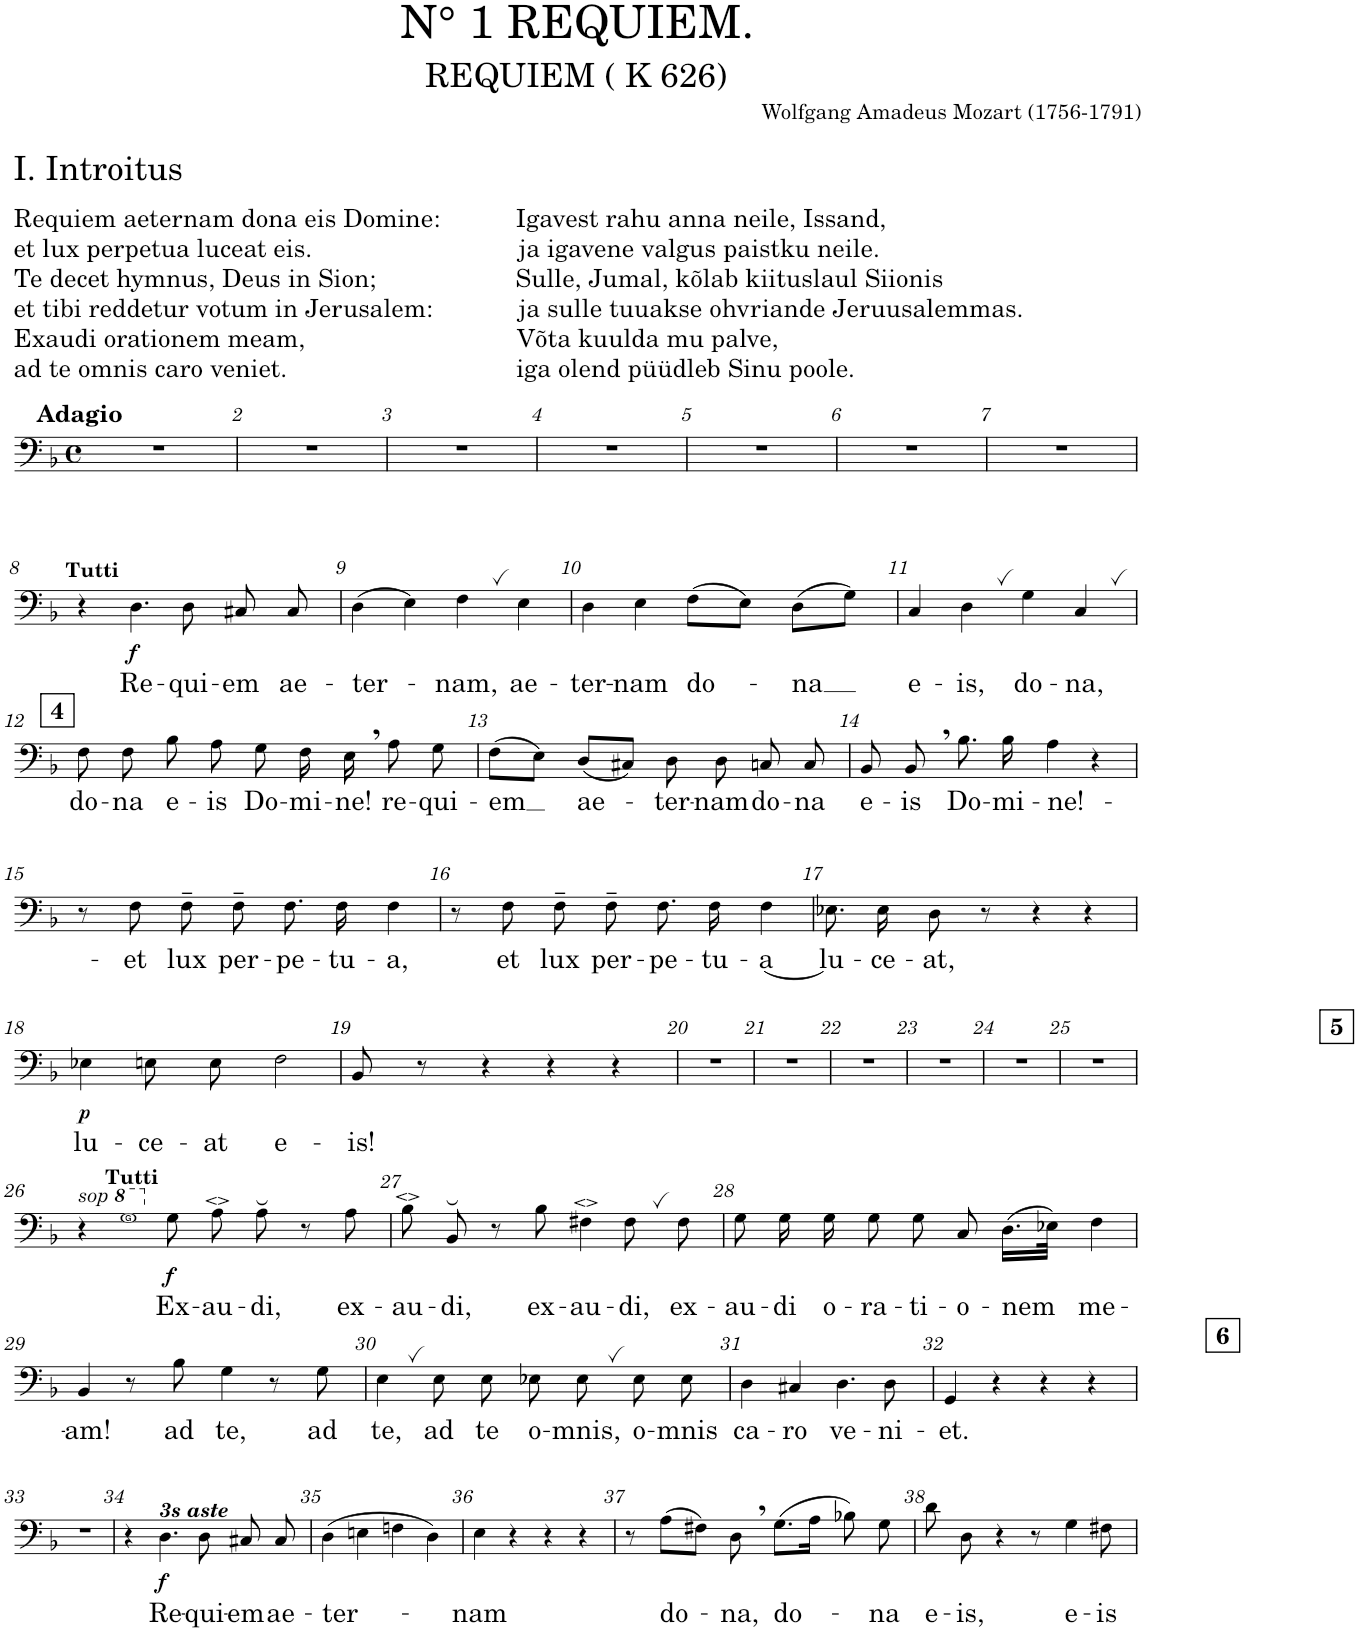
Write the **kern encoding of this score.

**kern	**text	**dynam
*part1	*part1	*part1
*staff1	*staff1	*staff1
*I"Bass	*	*
*clefF4	*	*
*ITrd8c14	*	*
*k[b-]	*	*
*M4/4	*	*
*met(c)	*	*
=1	=1	=1
1r	.	.
=2	=2	=2
1r	.	.
=3	=3	=3
1r	.	.
=4	=4	=4
1r	.	.
=5	=5	=5
1r	.	.
=6	=6	=6
1r	.	.
=7	=7	=7
1r	.	.
!!LO:LB:g=z
=8	=8	=8
!LO:TX:a:B:t=Tutti	!	!
4r	.	.
!	!LO:LY:b	!LO:DY:b
4.D!\	Re-	f
!	!LO:LY:b	!
8D!\	-qui-	.
!	!LO:LY:b	!
8C#X!/	-em	.
!	!LO:LY:b	!
8C#!/	ae-	.
=9	=9	=9
!	!LO:LY:b	!
(4D!\	-ter-	.
4E!\)	.	.
!	!LO:LY:b	!
4F,!\	-nam,	.
!	!LO:LY:b	!
4E!\	ae-	.
=10	=10	=10
!	!LO:LY:b	!
4D!\	-ter-	.
!	!LO:LY:b	!
4E!\	-nam	.
!	!LO:LY:b	!
(8F!\L	do-	.
8E!\J)	.	.
!	!LO:LY:b	!
(8D!\L	-na	.
8G!\J)	.	.
=11	=11	=11
!	!LO:LY:b	!
4C!/	e-	.
!	!LO:LY:b	!
4D,!\	-is,	.
!	!LO:LY:b	!
4G!\	do-	.
!	!LO:LY:b	!
4C,!/	-na,	.
!!LO:LB:g=z
=12	=12	=12
!	!LO:LY:b	!
8F!\	do-	.
!	!LO:LY:b	!
8F!\	-na	.
!	!LO:LY:b	!
8B-!\	e-	.
!	!LO:LY:b	!
8A!\	-is	.
!	!LO:LY:b	!
8G!\	Do-	.
!	!LO:LY:b	!
16F!\	-mi-	.
!	!LO:LY:b	!
16E,!\	-ne!	.
!	!LO:LY:b	!
8A!\	re-	.
!	!LO:LY:b	!
8G!\	-qui-	.
=13	=13	=13
!	!LO:LY:b	!
(8F!\L	-em	.
8E!\J)	.	.
!	!LO:LY:b	!
(8D!/L	ae-	.
8C#X!/J)	.	.
!	!LO:LY:b	!
8D!\	-ter-	.
!	!LO:LY:b	!
8D!\	-nam	.
!	!LO:LY:b	!
8Cn!/	do-	.
!	!LO:LY:b	!
8C!/	-na	.
=14	=14	=14
!	!LO:LY:b	!
8BB-!/	e-	.
!	!LO:LY:b	!
8BB-,!/	-is	.
!	!LO:LY:b	!
8.B-!\	Do-	.
!	!LO:LY:b	!
16B-!\	-mi-	.
!	!LO:LY:b	!
4A!\	-ne!-	.
4r	.	.
!!LO:LB:g=z
=15	=15	=15
8r	.	.
!	!LO:LY:b	!
8F!\	-et	.
!	!LO:LY:b	!
8F~!\	lux	.
!	!LO:LY:b	!
8F~!\	per-	.
!	!LO:LY:b	!
8.F!\	-pe-	.
!	!LO:LY:b	!
16F!\	-tu-	.
!	!LO:LY:b	!
4F!\	-a,	.
=16	=16	=16
8r	.	.
!	!LO:LY:b	!
8F!\	et	.
!	!LO:LY:b	!
8F~!\	lux	.
!	!LO:LY:b	!
8F~!\	per-	.
!	!LO:LY:b	!
8.F!\	-pe-	.
!	!LO:LY:b	!
16F!\	-tu-	.
!	!LO:LY:b	!
(<4F!\	-a	.
=17	=17	=17
!	!LO:LY:b	!
8.E-X!\)	lu-	.
!	!LO:LY:b	!
16E-!\	-ce-	.
!	!LO:LY:b	!
8D!\	-at,	.
8r	.	.
4r	.	.
4r	.	.
!!LO:LB:g=z
=18	=18	=18
!	!LO:LY:b	!LO:DY:b
4E-X!\	lu-	p
!	!LO:LY:b	!
8En!\	-ce-	.
!	!LO:LY:b	!
8E!\	-at	.
!	!LO:LY:b	!
2F!\	e-	.
=19	=19	=19
!	!LO:LY:b	!
8BB-!/	-is!	.
8r	.	.
4r	.	.
4r	.	.
4r	.	.
=20	=20	=20
1r	.	.
=21	=21	=21
1r	.	.
=22	=22	=22
1r	.	.
=23	=23	=23
1r	.	.
=24	=24	=24
1r	.	.
=25	=25	=25
1r	.	.
!!LO:LB:g=z
=26	=26	=26
*8va	*	*
4r	.	.
!LO:N:head=open	!	!
8g	.	.
*X8va	*	*
!LO:TX:a:B:t=Tutti	!	!
!	!LO:LY:b	!LO:DY:b
8G!\	Ex-	f
!	!LO:LY:b	!
8A!\	-au-	.
!	!LO:LY:b	!
8A!\	-di,	.
8r	.	.
!	!LO:LY:b	!
8A!\	ex-	.
=27	=27	=27
!	!LO:LY:b	!
8B-!\	-au-	.
!	!LO:LY:b	!
8BB->!/	-di,	.
8r	.	.
!	!LO:LY:b	!
8B-!\	ex-	.
!	!LO:LY:b	!
4F#X!\	-au-	.
!	!LO:LY:b	!
8F#,!\	-di,	.
!	!LO:LY:b	!
8F#!\	ex-	.
=28	=28	=28
!	!LO:LY:b	!
8G!\	-au-	.
!	!LO:LY:b	!
16G!\	-di	.
!	!LO:LY:b	!
16G!\	o-	.
!	!LO:LY:b	!
8G!\	-ra-	.
!	!LO:LY:b	!
8G!\	-ti-	.
!	!LO:LY:b	!
8C!/	-o-	.
!	!LO:LY:b	!
(16.D!\LL	-nem	.
32E-X!\JJk)	.	.
!	!LO:LY:b	!
4F!\	me-	.
!!LO:LB:g=z
=29	=29	=29
!	!LO:LY:b	!
4BB-!/	-am!	.
8r	.	.
!	!LO:LY:b	!
8B-!\	ad	.
!	!LO:LY:b	!
4G!\	te,	.
8r	.	.
!	!LO:LY:b	!
8G!\	ad	.
=30	=30	=30
!	!LO:LY:b	!
4E,!\	te,	.
!	!LO:LY:b	!
8E!\	ad	.
!	!LO:LY:b	!
8E!\	te	.
!	!LO:LY:b	!
8E-X!\	o-	.
!	!LO:LY:b	!
8E-,!\	-mnis,	.
!	!LO:LY:b	!
8E-!\	o-	.
!	!LO:LY:b	!
8E-!\	-mnis	.
=31	=31	=31
!	!LO:LY:b	!
4D!\	ca-	.
!	!LO:LY:b	!
4C#X!/	-ro	.
!	!LO:LY:b	!
4.D!\	ve-	.
!	!LO:LY:b	!
8D!\	-ni-	.
=32	=32	=32
!	!LO:LY:b	!
4GG!/	-et.	.
4r	.	.
4r	.	.
4r	.	.
!!LO:LB:g=z
=33	=33	=33
1r	.	.
=34	=34	=34
4r	.	.
!LO:TX:a:Bi:t=3s aste	!	!
!	!LO:LY:b	!LO:DY:b
4.D!\	Re-	f
!	!LO:LY:b	!
8D!\	-qui-	.
!	!LO:LY:b	!
8C#X!/	-em	.
!	!LO:LY:b	!
8C#!/	ae-	.
=35	=35	=35
!	!LO:LY:b	!
(4D!\	-ter-	.
4En!\	.	.
4Fn!\	.	.
4D!\)	.	.
=36	=36	=36
!	!LO:LY:b	!
4E!\	-nam	.
4r	.	.
4r	.	.
4r	.	.
=37	=37	=37
8r	.	.
!	!LO:LY:b	!
(8A!\L	do-	.
8F#X!\J)	.	.
!	!LO:LY:b	!
8D,!\	-na,	.
!	!LO:LY:b	!
(8.G!\L	do-	.
16A!\Jk	.	.
8B-X!\)	.	.
!	!LO:LY:b	!
8G!\	-na	.
=38	=38	=38
!	!LO:LY:b	!
8d!\	e-	.
!	!LO:LY:b	!
8D!\	-is,	.
4r	.	.
8r	.	.
!	!LO:LY:b	!
4G!\	e-	.
!	!LO:LY:b	!
8F#X!\	-is	.
=	=	=
*-	*-	*-
